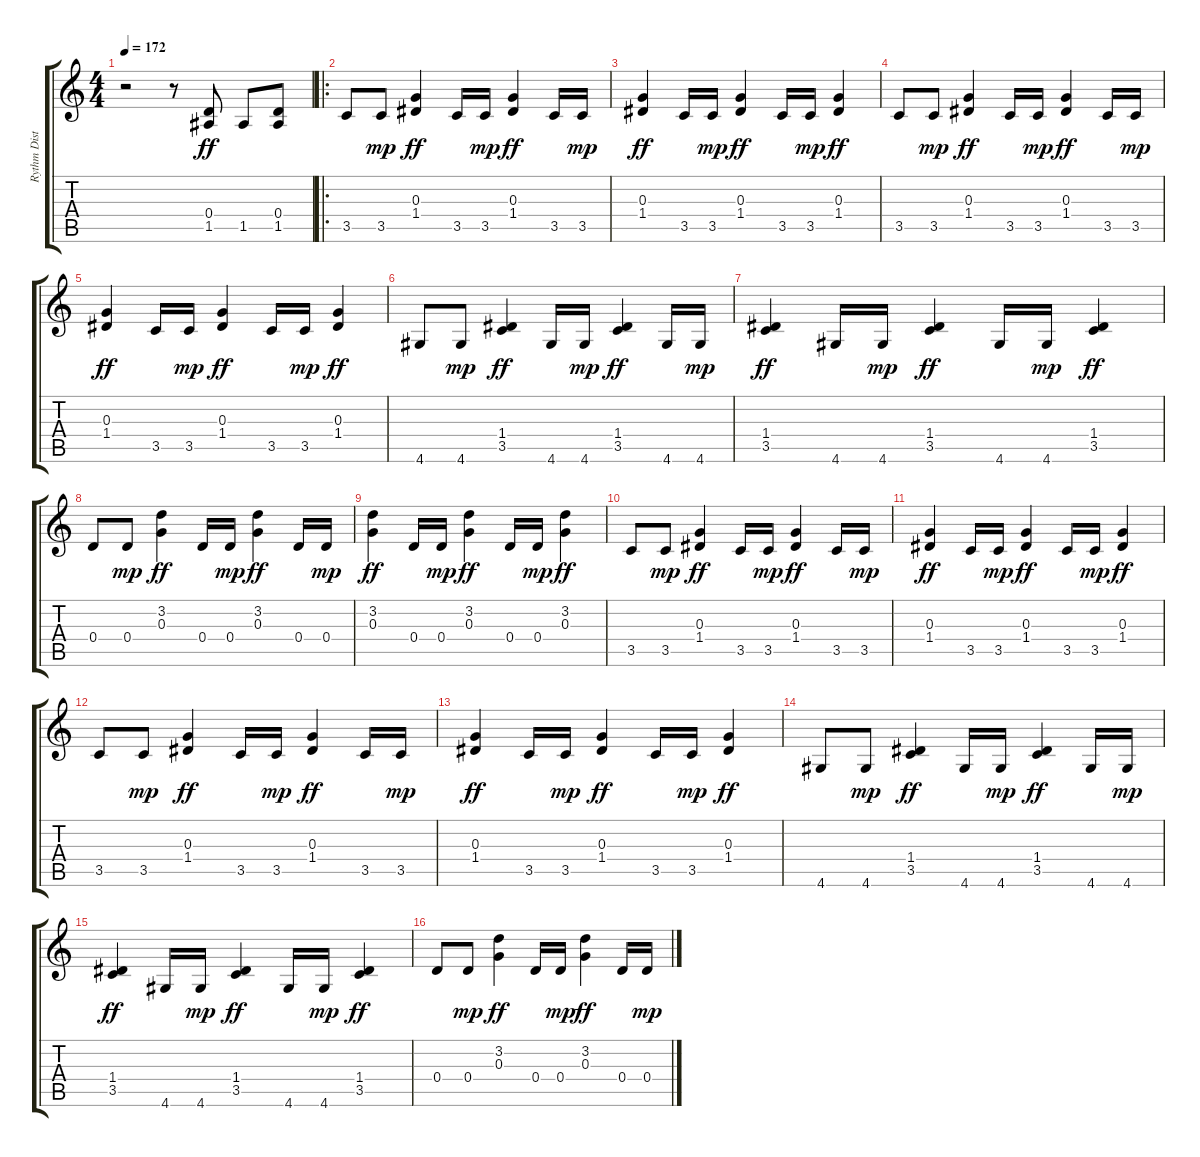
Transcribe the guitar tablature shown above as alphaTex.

\track ("Rythm Distortion Guitar" "Rythm Dist") {instrument distortionguitar}
\staff {score tabs}
\tuning (E4 B3 G3 D3 A2 E2) {hide}
\ts (4 4)
\tempo 172
\clef g2
\ks c
r.2{dy ff instrument distortionguitar} r.8 (0.4 1.5).8 1.5.8 (0.4 1.5).8 |
\ro
3.5.8 3.5.8{dy mp} (0.3 1.4).4{dy ff} 3.5.16 3.5.16{dy mp} (0.3 1.4).4{dy ff} 3.5.16 3.5.16{dy mp} |
(0.3 1.4).4{dy ff} 3.5.16 3.5.16{dy mp} (0.3 1.4).4{dy ff} 3.5.16 3.5.16{dy mp} (0.3 1.4).4{dy ff} |
3.5.8 3.5.8{dy mp} (0.3 1.4).4{dy ff} 3.5.16 3.5.16{dy mp} (0.3 1.4).4{dy ff} 3.5.16 3.5.16{dy mp} |
(0.3 1.4).4{dy ff} 3.5.16 3.5.16{dy mp} (0.3 1.4).4{dy ff} 3.5.16 3.5.16{dy mp} (0.3 1.4).4{dy ff} |
4.6.8 4.6.8{dy mp} (1.4 3.5).4{dy ff} 4.6.16 4.6.16{dy mp} (1.4 3.5).4{dy ff} 4.6.16 4.6.16{dy mp} |
(1.4 3.5).4{dy ff} 4.6.16 4.6.16{dy mp} (1.4 3.5).4{dy ff} 4.6.16 4.6.16{dy mp} (1.4 3.5).4{dy ff} |
0.4.8 0.4.8{dy mp} (3.2 0.3).4{dy ff} 0.4.16 0.4.16{dy mp} (3.2 0.3).4{dy ff} 0.4.16 0.4.16{dy mp} |
(3.2 0.3).4{dy ff} 0.4.16 0.4.16{dy mp} (3.2 0.3).4{dy ff} 0.4.16 0.4.16{dy mp} (3.2 0.3).4{dy ff} |
3.5.8 3.5.8{dy mp} (0.3 1.4).4{dy ff} 3.5.16 3.5.16{dy mp} (0.3 1.4).4{dy ff} 3.5.16 3.5.16{dy mp} |
(0.3 1.4).4{dy ff} 3.5.16 3.5.16{dy mp} (0.3 1.4).4{dy ff} 3.5.16 3.5.16{dy mp} (0.3 1.4).4{dy ff} |
3.5.8 3.5.8{dy mp} (0.3 1.4).4{dy ff} 3.5.16 3.5.16{dy mp} (0.3 1.4).4{dy ff} 3.5.16 3.5.16{dy mp} |
(0.3 1.4).4{dy ff} 3.5.16 3.5.16{dy mp} (0.3 1.4).4{dy ff} 3.5.16 3.5.16{dy mp} (0.3 1.4).4{dy ff} |
4.6.8 4.6.8{dy mp} (1.4 3.5).4{dy ff} 4.6.16 4.6.16{dy mp} (1.4 3.5).4{dy ff} 4.6.16 4.6.16{dy mp} |
(1.4 3.5).4{dy ff} 4.6.16 4.6.16{dy mp} (1.4 3.5).4{dy ff} 4.6.16 4.6.16{dy mp} (1.4 3.5).4{dy ff} |
0.4.8 0.4.8{dy mp} (3.2 0.3).4{dy ff} 0.4.16 0.4.16{dy mp} (3.2 0.3).4{dy ff} 0.4.16 0.4.16{dy mp}
